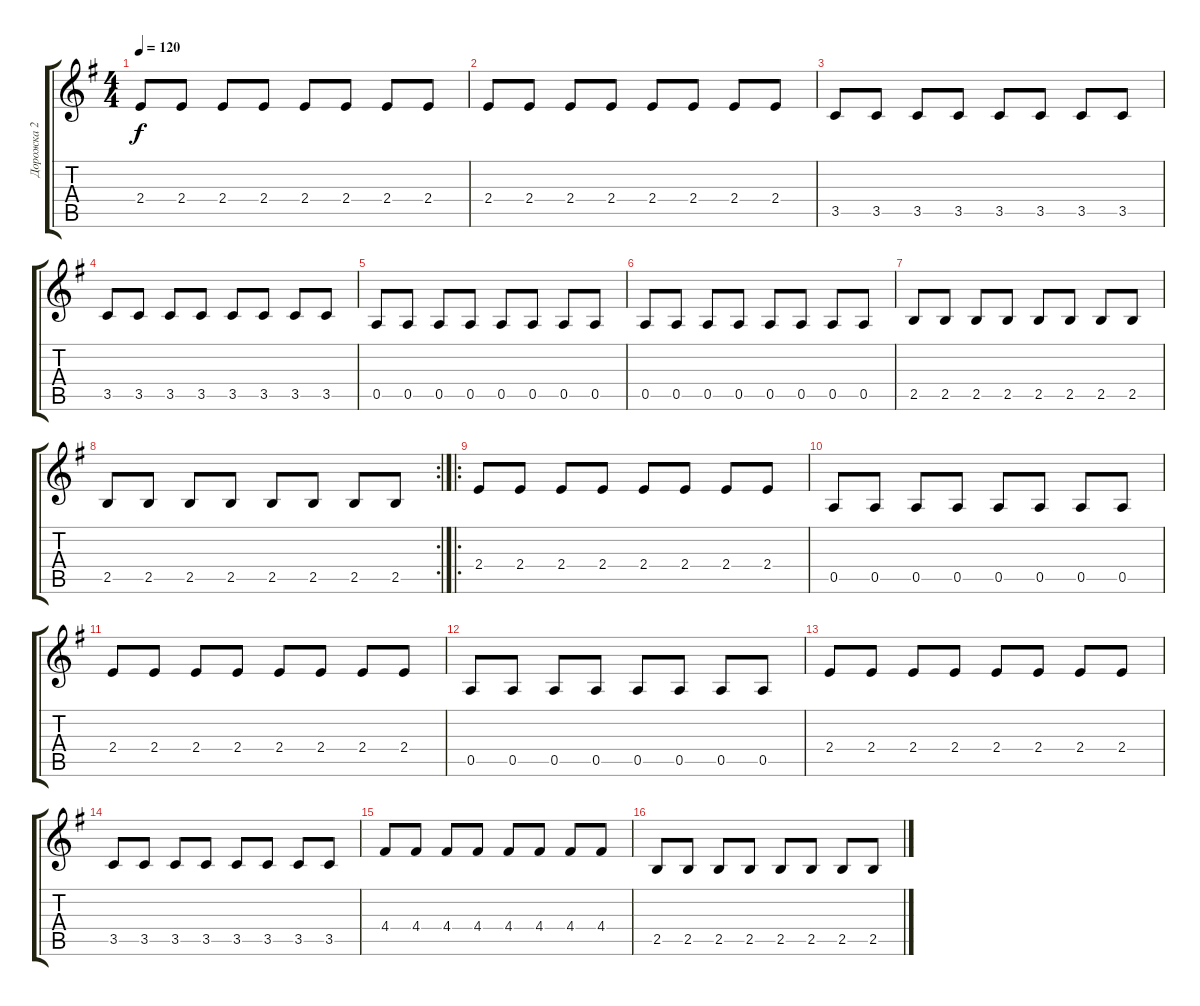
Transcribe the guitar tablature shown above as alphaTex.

\track ("Дорожка 2" "Дорожка 2") {instrument electricbasspick}
\staff {score tabs}
\tuning (E4 B3 G3 D3 A2 E2) {hide}
\ts (4 4)
\tempo 120
\clef g2
\ks g
2.4.8{dy f instrument electricbasspick} 2.4.8 2.4.8 2.4.8 2.4.8 2.4.8 2.4.8 2.4.8 |
2.4.8 2.4.8 2.4.8 2.4.8 2.4.8 2.4.8 2.4.8 2.4.8 |
3.5.8 3.5.8 3.5.8 3.5.8 3.5.8 3.5.8 3.5.8 3.5.8 |
3.5.8 3.5.8 3.5.8 3.5.8 3.5.8 3.5.8 3.5.8 3.5.8 |
0.5.8 0.5.8 0.5.8 0.5.8 0.5.8 0.5.8 0.5.8 0.5.8 |
0.5.8 0.5.8 0.5.8 0.5.8 0.5.8 0.5.8 0.5.8 0.5.8 |
2.5.8 2.5.8 2.5.8 2.5.8 2.5.8 2.5.8 2.5.8 2.5.8 |
\rc 2
2.5.8 2.5.8 2.5.8 2.5.8 2.5.8 2.5.8 2.5.8 2.5.8 |
\ro
2.4.8 2.4.8 2.4.8 2.4.8 2.4.8 2.4.8 2.4.8 2.4.8 |
0.5.8 0.5.8 0.5.8 0.5.8 0.5.8 0.5.8 0.5.8 0.5.8 |
2.4.8 2.4.8 2.4.8 2.4.8 2.4.8 2.4.8 2.4.8 2.4.8 |
0.5.8 0.5.8 0.5.8 0.5.8 0.5.8 0.5.8 0.5.8 0.5.8 |
2.4.8 2.4.8 2.4.8 2.4.8 2.4.8 2.4.8 2.4.8 2.4.8 |
3.5.8 3.5.8 3.5.8 3.5.8 3.5.8 3.5.8 3.5.8 3.5.8 |
4.4.8 4.4.8 4.4.8 4.4.8 4.4.8 4.4.8 4.4.8 4.4.8 |
2.5.8 2.5.8 2.5.8 2.5.8 2.5.8 2.5.8 2.5.8 2.5.8
